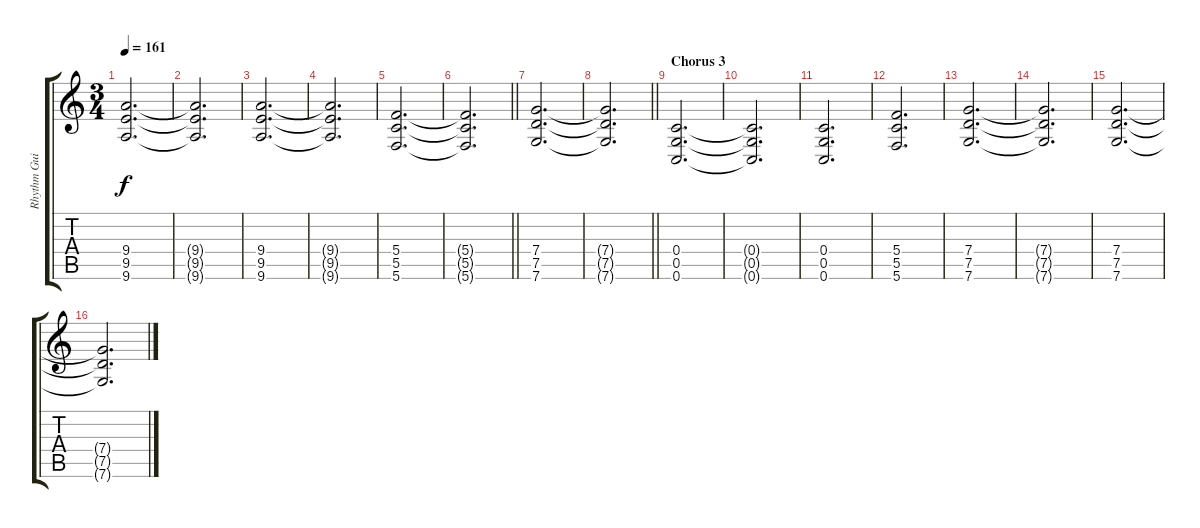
\track ("Rhythm Guitar - Ronnie Winter" "Rhythm Gui") {instrument distortionguitar}
\staff {score tabs}
\tuning (D4 A3 F3 C3 G2 C2) {hide}
\ts (3 4)
\tempo 161
\clef g2
\ks c
(9.4 9.5 9.6).2{d dy f} |
(9.4{t} 9.5{t} 9.6{t}).2{d} |
(9.4 9.5 9.6).2{d} |
(9.4{t} 9.5{t} 9.6{t}).2{d} |
(5.4 5.5 5.6).2{d} |
\barLineRight lightlight
(5.4{t} 5.5{t} 5.6{t}).2{d} |
(7.4 7.5 7.6).2{d} |
\barLineRight lightlight
(7.4{t} 7.5{t} 7.6{t}).2{d} |
\section ("" "Chorus 3")
(0.4 0.5 0.6).2{d} |
(0.4{t} 0.5{t} 0.6{t}).2{d} |
(0.4 0.5 0.6).2{d} |
(5.4 5.5 5.6).2{d} |
(7.4 7.5 7.6).2{d} |
(7.4{t} 7.5{t} 7.6{t}).2{d} |
(7.4 7.5 7.6).2{d} |
(7.4{t} 7.5{t} 7.6{t}).2{d}
